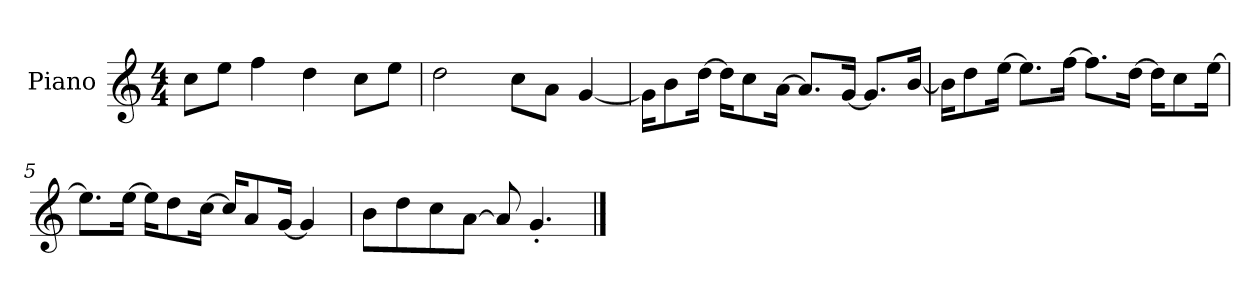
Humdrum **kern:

**kern
*part1
*staff1
*I"Piano
*I'P-no
*clefG2
*k[]
*M4/4
*MM90
=1
8cc\L
8ee\J
4ff\
4dd\
8cc\L
8ee\J
=2
2dd\
8cc\L
8a\J
[4g/
=3
16g\KL]
8b\
[16dd\Jk
16dd\KL]
8cc\
[16a\Jk
8.a/L]
[16g/Jk
8.g/L]
[16b/Jk
=4
16b\KL]
8dd\
[16ee\Jk
8.ee\L]
[16ff\Jk
8.ff\L]
[16dd\Jk
16dd\KL]
8cc\
[16ee\Jk
!!LO:LB:g=z
=5
8.ee\L]
[16ee\Jk
16ee\KL]
8dd\
[16cc\Jk
16cc/KL]
8a/
[16g/Jk
4g/]
=6
8b\L
8dd\
8cc\
[8a\J
8a/]
4.g'/
==
*-
